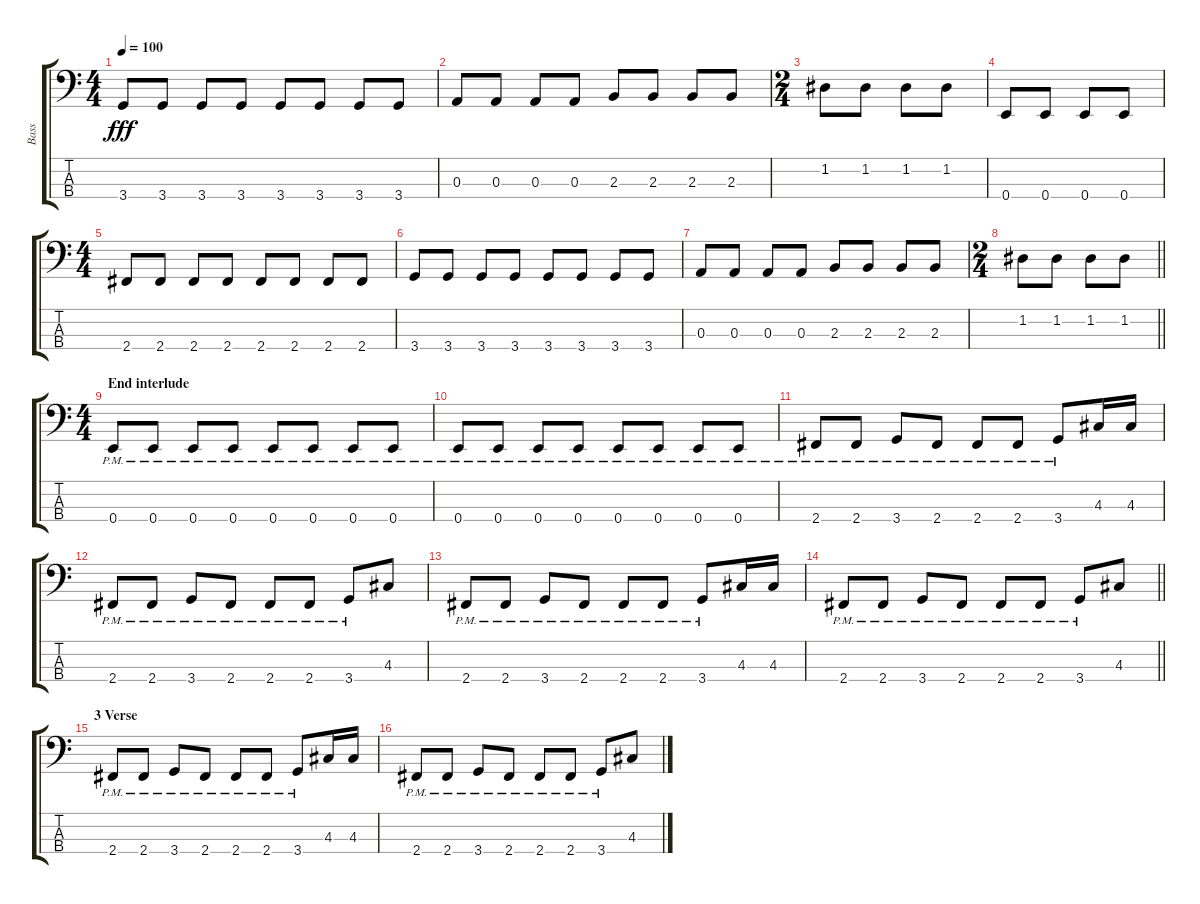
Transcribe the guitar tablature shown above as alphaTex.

\track ("Bass" "Bass") {instrument electricbassfinger}
\staff {score tabs}
\tuning (G2 D2 A1 E1) {hide}
\ts (4 4)
\tempo 100
\clef f4
\ks c
3.4.8{dy fff} 3.4.8 3.4.8 3.4.8 3.4.8 3.4.8 3.4.8 3.4.8 |
0.3.8 0.3.8 0.3.8 0.3.8 2.3.8 2.3.8 2.3.8 2.3.8 |
\ts (2 4)
1.2.8 1.2.8 1.2.8 1.2.8 |
0.4.8 0.4.8 0.4.8 0.4.8 |
\ts (4 4)
2.4.8 2.4.8 2.4.8 2.4.8 2.4.8 2.4.8 2.4.8 2.4.8 |
3.4.8 3.4.8 3.4.8 3.4.8 3.4.8 3.4.8 3.4.8 3.4.8 |
0.3.8 0.3.8 0.3.8 0.3.8 2.3.8 2.3.8 2.3.8 2.3.8 |
\ts (2 4)
\barLineRight lightlight
1.2.8 1.2.8 1.2.8 1.2.8 |
\ts (4 4)
\section ("" "End interlude")
0.4{pm}.8 0.4{pm}.8 0.4{pm}.8 0.4{pm}.8 0.4{pm}.8 0.4{pm}.8 0.4{pm}.8 0.4{pm}.8 |
0.4{pm}.8 0.4{pm}.8 0.4{pm}.8 0.4{pm}.8 0.4{pm}.8 0.4{pm}.8 0.4{pm}.8 0.4{pm}.8 |
2.4{pm}.8 2.4{pm}.8 3.4{pm}.8 2.4{pm}.8 2.4{pm}.8 2.4{pm}.8 3.4{pm}.8 4.3.16 4.3.16 |
2.4{pm}.8 2.4{pm}.8 3.4{pm}.8 2.4{pm}.8 2.4{pm}.8 2.4{pm}.8 3.4{pm}.8 4.3.8 |
2.4{pm}.8 2.4{pm}.8 3.4{pm}.8 2.4{pm}.8 2.4{pm}.8 2.4{pm}.8 3.4{pm}.8 4.3.16 4.3.16 |
\barLineRight lightlight
2.4{pm}.8 2.4{pm}.8 3.4{pm}.8 2.4{pm}.8 2.4{pm}.8 2.4{pm}.8 3.4{pm}.8 4.3.8 |
\section ("" "3 Verse")
2.4{pm}.8 2.4{pm}.8 3.4{pm}.8 2.4{pm}.8 2.4{pm}.8 2.4{pm}.8 3.4{pm}.8 4.3.16 4.3.16 |
2.4{pm}.8 2.4{pm}.8 3.4{pm}.8 2.4{pm}.8 2.4{pm}.8 2.4{pm}.8 3.4{pm}.8 4.3.8
